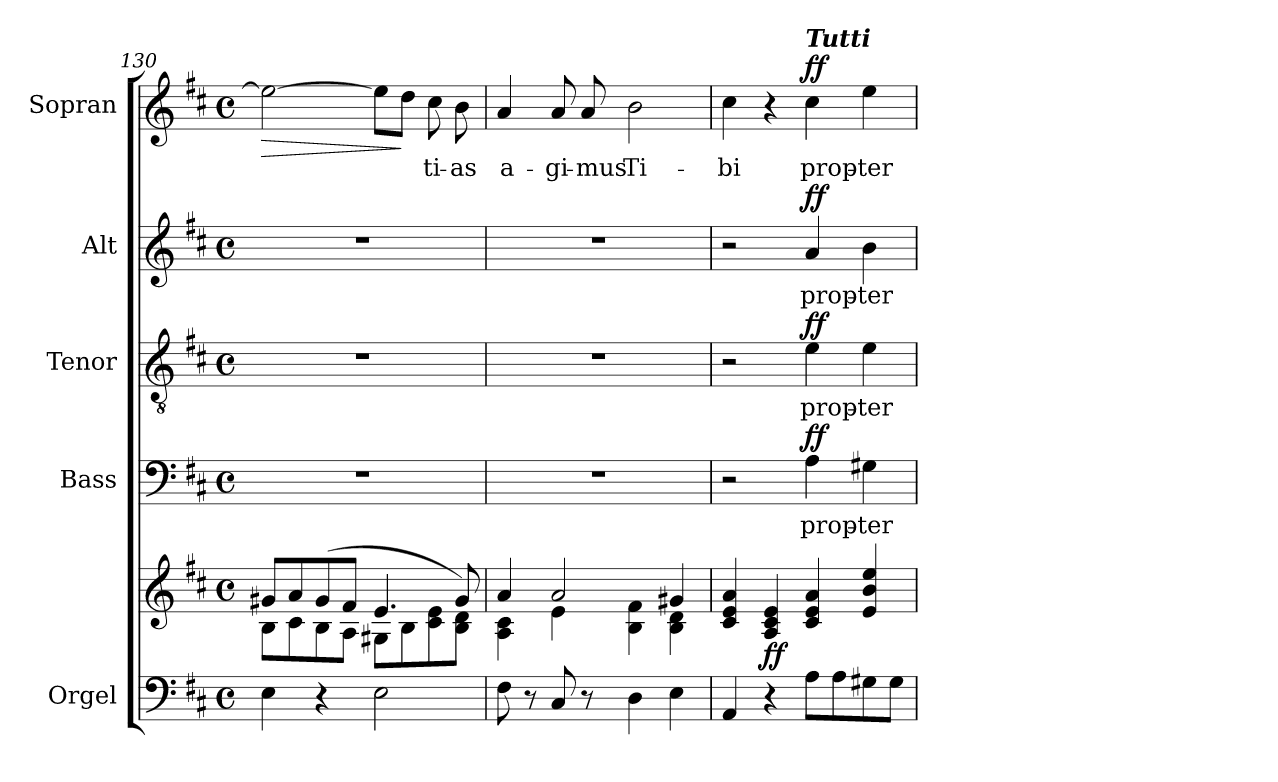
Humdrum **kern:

**kern	**kern	**dynam	**kern	**text	**dynam	**kern	**text	**dynam	**kern	**text	**dynam	**kern	**text	**dynam
*part5	*part5	*part5	*part4	*part4	*part4	*part3	*part3	*part3	*part2	*part2	*part2	*part1	*part1	*part1
*staff6	*staff5	*staff5/6	*staff4	*staff4	*staff4	*staff3	*staff3	*staff3	*staff2	*staff2	*staff2	*staff1	*staff1	*staff1
*I"Orgel	*	*	*I"Bass	*	*	*I"Tenor	*	*	*I"Alt	*	*	*I"Sopran	*	*
*I'Org.	*	*	*I'B.	*	*	*I'T.	*	*	*I'A.	*	*	*I'S.	*	*
*clefF4	*clefG2	*	*clefF4	*	*	*clefGv2	*	*	*clefG2	*	*	*clefG2	*	*
*k[f#c#]	*k[f#c#]	*	*k[f#c#]	*	*	*k[f#c#]	*	*	*k[f#c#]	*	*	*k[f#c#]	*	*
*D:	*D:	*	*D:	*	*	*D:	*	*	*D:	*	*	*D:	*	*
*M4/4	*M4/4	*	*M4/4	*	*	*M4/4	*	*	*M4/4	*	*	*M4/4	*	*
*met(c)	*met(c)	*	*met(c)	*	*	*met(c)	*	*	*met(c)	*	*	*met(c)	*	*
=130	=130	=130	=130	=130	=130	=130	=130	=130	=130	=130	=130	=130	=130	=130
*	*^	*	*	*	*	*	*	*	*	*	*	*	*	*
!	!	!	!	!	!	!	!	!	!	!	!	!	!	!	!LO:HP:b
4E\	8g#X/L	8B\L	.	1r	.	.	1r	.	.	1r	.	.	2ee\_	.	>
.	8a/	8c#\	.	.	.	.	.	.	.	.	.	.	.	.	.
4r	(>8g#/	8B\	.	.	.	.	.	.	.	.	.	.	.	.	.
.	8f#/J	8A\J	.	.	.	.	.	.	.	.	.	.	.	.	.
2E\	4.e/	8G#X\L	.	.	.	.	.	.	.	.	.	.	8ee\L]	.	.
.	.	8B\	.	.	.	.	.	.	.	.	.	.	8dd\J	.	]
!	!	!	!	!	!	!	!	!	!	!	!	!	!	!LO:LY:b	!
.	.	8c#\ 8e\	.	.	.	.	.	.	.	.	.	.	8cc#\	-ti-	.
!	!	!	!	!	!	!	!	!	!	!	!	!	!	!LO:LY:b	!
.	8g#/)	8B\ 8d\J	.	.	.	.	.	.	.	.	.	.	8b\	-as	.
=131	=131	=131	=131	=131	=131	=131	=131	=131	=131	=131	=131	=131	=131	=131	=131
!	!	!	!	!	!	!	!	!	!	!	!	!	!	!LO:LY:b	!
8F#\	4a/	4A\ 4c#\	.	1r	.	.	1r	.	.	1r	.	.	4a/	a-	.
8r	.	.	.	.	.	.	.	.	.	.	.	.	.	.	.
!	!	!	!	!	!	!	!	!	!	!	!	!	!	!LO:LY:b	!
8C#/	2a/	4e\	.	.	.	.	.	.	.	.	.	.	8a/	-gi-	.
!	!	!	!	!	!	!	!	!	!	!	!	!	!	!LO:LY:b	!
8r	.	.	.	.	.	.	.	.	.	.	.	.	8a/	-mus	.
!	!	!	!	!	!	!	!	!	!	!	!	!	!	!LO:LY:b	!
4D\	.	4B\ 4f#\	.	.	.	.	.	.	.	.	.	.	2b\	Ti-	.
4E\	4g#X/	4B\ 4d\	.	.	.	.	.	.	.	.	.	.	.	.	.
=132	=132	=132	=132	=132	=132	=132	=132	=132	=132	=132	=132	=132	=132	=132	=132
!	!	!	!	!	!	!	!	!	!	!	!	!	!	!LO:LY:b	!
*	*v	*v	*	*	*	*	*	*	*	*	*	*	*	*	*
4AA/	4c#/ 4e/ 4a/	.	2r	.	.	2r	.	.	2r	.	.	4cc#\	-bi	.
!	!	!LO:DY:b	!	!	!	!	!	!	!	!	!	!	!	!
4r	4A/ 4c#/ 4e/	ff	.	.	.	.	.	.	.	.	.	4r	.	.
!	!	!	!	!	!	!	!	!	!	!	!	!LO:TX:a:Bi:t=Tutti	!	!
!	!	!	!	!LO:LY:b	!LO:DY:a	!	!LO:LY:b	!LO:DY:a	!	!LO:LY:b	!LO:DY:a	!	!LO:LY:b	!LO:DY:a
8A\L	4c#/ 4e/ 4a/	.	4A\	prop-	ff	4e\	prop-	ff	4a/	prop-	ff	4cc#\	prop-	ff
8A\	.	.	.	.	.	.	.	.	.	.	.	.	.	.
!	!	!	!	!LO:LY:b	!	!	!LO:LY:b	!	!	!LO:LY:b	!	!	!LO:LY:b	!
8G#X\	4e/ 4b/ 4ee/	.	4G#X\	-ter	.	4e\	-ter	.	4b\	-ter	.	4ee\	-ter	.
8G#\J	.	.	.	.	.	.	.	.	.	.	.	.	.	.
=	=	=	=	=	=	=	=	=	=	=	=	=	=	=
*-	*-	*-	*-	*-	*-	*-	*-	*-	*-	*-	*-	*-	*-	*-
